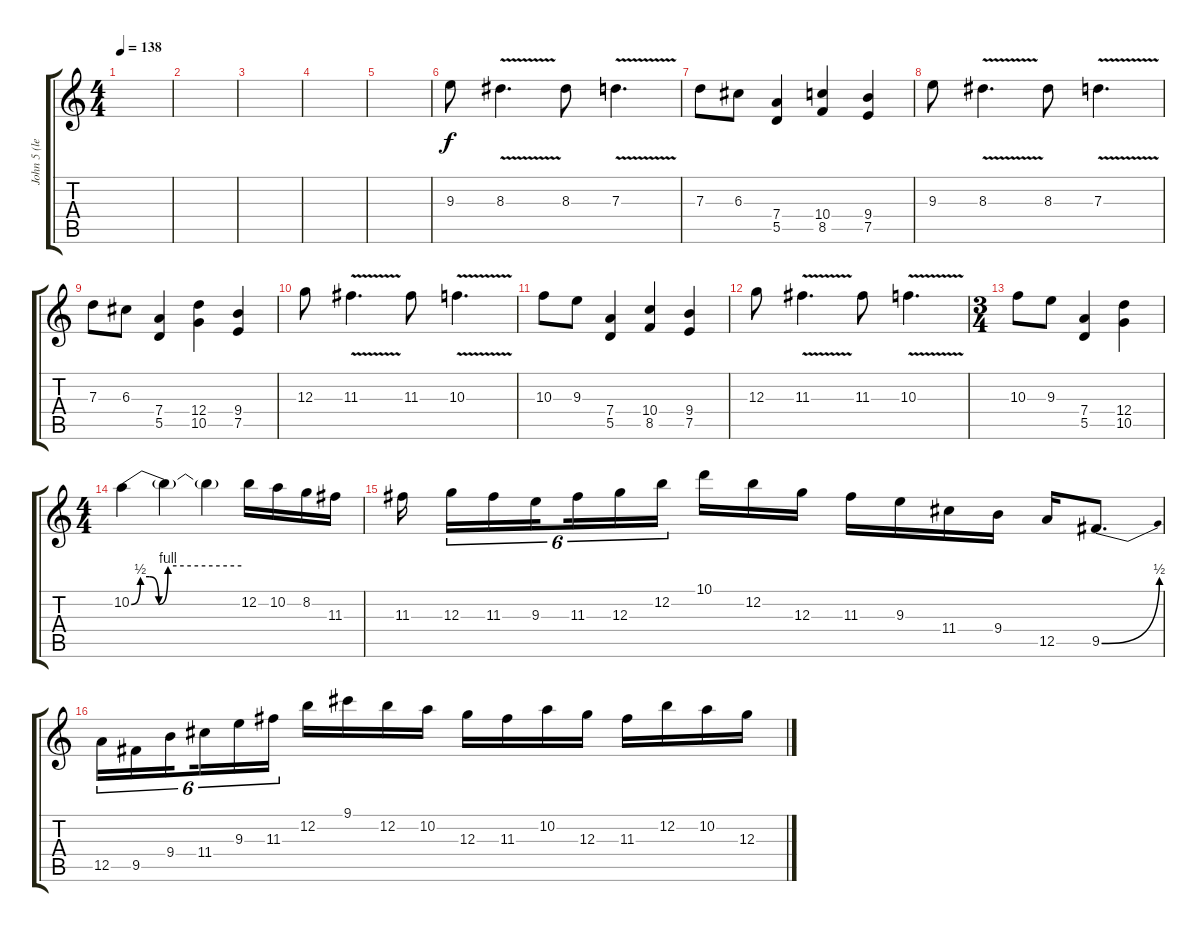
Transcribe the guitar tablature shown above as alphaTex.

\track ("John 5 (lead 1)" "John 5 (le") {instrument distortionguitar}
\staff {score tabs}
\tuning (E4 B3 G3 D3 A2 E2) {hide}
\ts (4 4)
\tempo 138
\clef g2
\ks c
|
|
|
|
|
9.3.8 8.3{v}.4{d} 8.3.8 7.3{v}.4{d} |
7.3.8 6.3.8 (7.4 5.5).4 (10.4 8.5).4 (9.4 7.5).4 |
9.3.8 8.3{v}.4{d} 8.3.8 7.3{v}.4{d} |
7.3.8 6.3.8 (7.4 5.5).4 (12.4 10.5).4 (9.4 7.5).4 |
12.3.8 11.3{v}.4{d} 11.3.8 10.3{v}.4{d} |
10.3.8 9.3.8 (7.4 5.5).4 (10.4 8.5).4 (9.4 7.5).4 |
12.3.8 11.3{v}.4{d} 11.3.8 10.3{v}.4{d} |
\ts (3 4)
10.3.8 9.3.8 (7.4 5.5).4 (12.4 10.5).4 |
\ts (4 4)
10.2{be (custom 0 0 5 2 10 2 15 0 20 4 60 4)}.4{instrument electricguitarjazz} 10.2{t}.4 10.2{t}.4 12.2.16 10.2.16 8.2.16 11.3.16 |
11.3.16{beam splitsecondary} 12.3.16{tu (6 4)} 11.3.16{tu (6 4)} 9.3.16{tu (6 4) beam splitsecondary} 11.3.16{tu (6 4)} 12.3.16{tu (6 4)} 12.2.16{tu (6 4) beam splitsecondary} 10.1.16 12.2.16 12.3.16 11.3.16 9.3.16 11.4.16 9.4.16 12.5.16 9.5{be (bend 0 0 60 2)}.8{d} |
12.5.16{tu (6 4)} 9.5.16{tu (6 4)} 9.4.16{tu (6 4) beam splitsecondary} 11.4.16{tu (6 4)} 9.3.16{tu (6 4)} 11.3.16{tu (6 4)} 12.2.16 9.1.16 12.2.16 10.2.16 12.3.16 11.3.16 10.2.16 12.3.16 11.3.16 12.2.16 10.2.16 12.3.16
